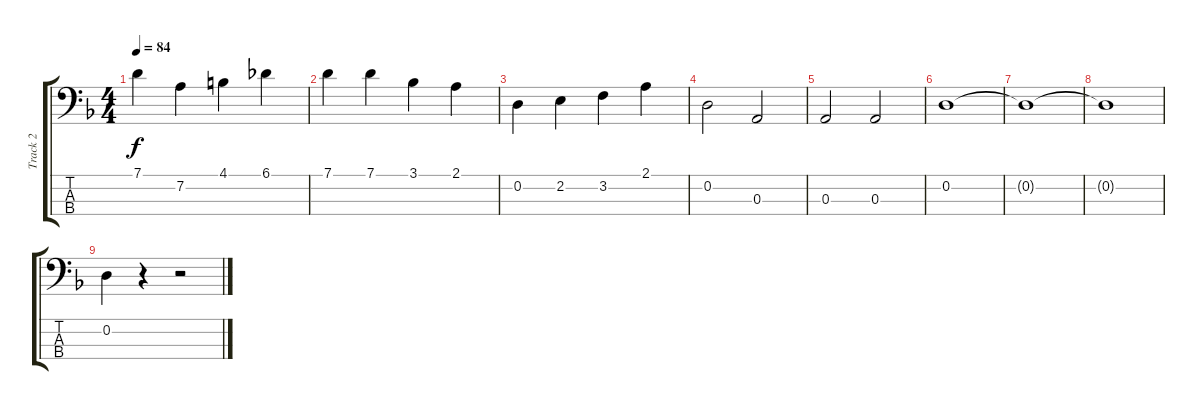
\track ("Track 2" "Track 2") {instrument electricbassfinger}
\staff {score tabs}
\tuning (G2 D2 A1 E1) {hide}
\ts (4 4)
\tempo 84
\clef f4
\ks f
7.1.4{dy f} 7.2.4 4.1.4 6.1.4 |
7.1.4 7.1.4 3.1.4 2.1.4 |
0.2.4 2.2.4 3.2.4 2.1.4 |
0.2.2 0.3.2 |
0.3.2 0.3.2 |
0.2.1 |
0.2{t}.1 |
0.2{t}.1 |
0.2.4 r.4 r.2
